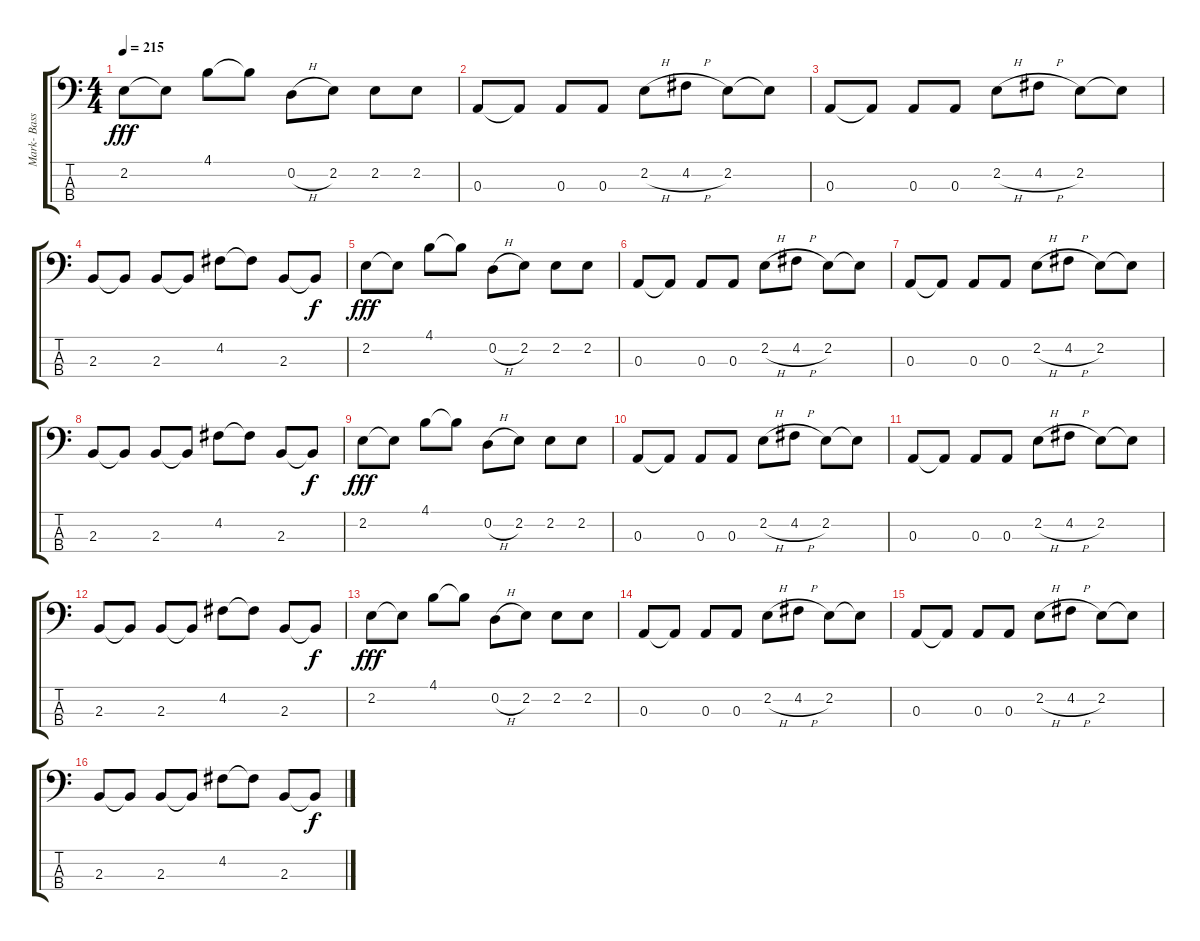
\track ("Mark- Bass" "Mark- Bass") {instrument electricbassfinger}
\staff {score tabs}
\tuning (G2 D2 A1 E1) {hide}
\ts (4 4)
\tempo 215
\clef f4
\ks c
2.2.8{dy fff} 2.2{t}.8 4.1.8 4.1{t}.8 0.2{h}.8 2.2.8 2.2.8 2.2.8 |
0.3.8 0.3{t}.8 0.3.8 0.3.8 2.2{h}.8 4.2{h}.8 2.2.8 2.2{t}.8 |
0.3.8 0.3{t}.8 0.3.8 0.3.8 2.2{h}.8 4.2{h}.8 2.2.8 2.2{t}.8 |
2.3.8 2.3{t}.8 2.3.8 2.3{t}.8 4.2.8 4.2{t}.8 2.3.8 2.3{t}.8{dy f} |
2.2.8{dy fff} 2.2{t}.8 4.1.8 4.1{t}.8 0.2{h}.8 2.2.8 2.2.8 2.2.8 |
0.3.8 0.3{t}.8 0.3.8 0.3.8 2.2{h}.8 4.2{h}.8 2.2.8 2.2{t}.8 |
0.3.8 0.3{t}.8 0.3.8 0.3.8 2.2{h}.8 4.2{h}.8 2.2.8 2.2{t}.8 |
2.3.8 2.3{t}.8 2.3.8 2.3{t}.8 4.2.8 4.2{t}.8 2.3.8 2.3{t}.8{dy f} |
2.2.8{dy fff} 2.2{t}.8 4.1.8 4.1{t}.8 0.2{h}.8 2.2.8 2.2.8 2.2.8 |
0.3.8 0.3{t}.8 0.3.8 0.3.8 2.2{h}.8 4.2{h}.8 2.2.8 2.2{t}.8 |
0.3.8 0.3{t}.8 0.3.8 0.3.8 2.2{h}.8 4.2{h}.8 2.2.8 2.2{t}.8 |
2.3.8 2.3{t}.8 2.3.8 2.3{t}.8 4.2.8 4.2{t}.8 2.3.8 2.3{t}.8{dy f} |
2.2.8{dy fff} 2.2{t}.8 4.1.8 4.1{t}.8 0.2{h}.8 2.2.8 2.2.8 2.2.8 |
0.3.8 0.3{t}.8 0.3.8 0.3.8 2.2{h}.8 4.2{h}.8 2.2.8 2.2{t}.8 |
0.3.8 0.3{t}.8 0.3.8 0.3.8 2.2{h}.8 4.2{h}.8 2.2.8 2.2{t}.8 |
2.3.8 2.3{t}.8 2.3.8 2.3{t}.8 4.2.8 4.2{t}.8 2.3.8 2.3{t}.8{dy f}
